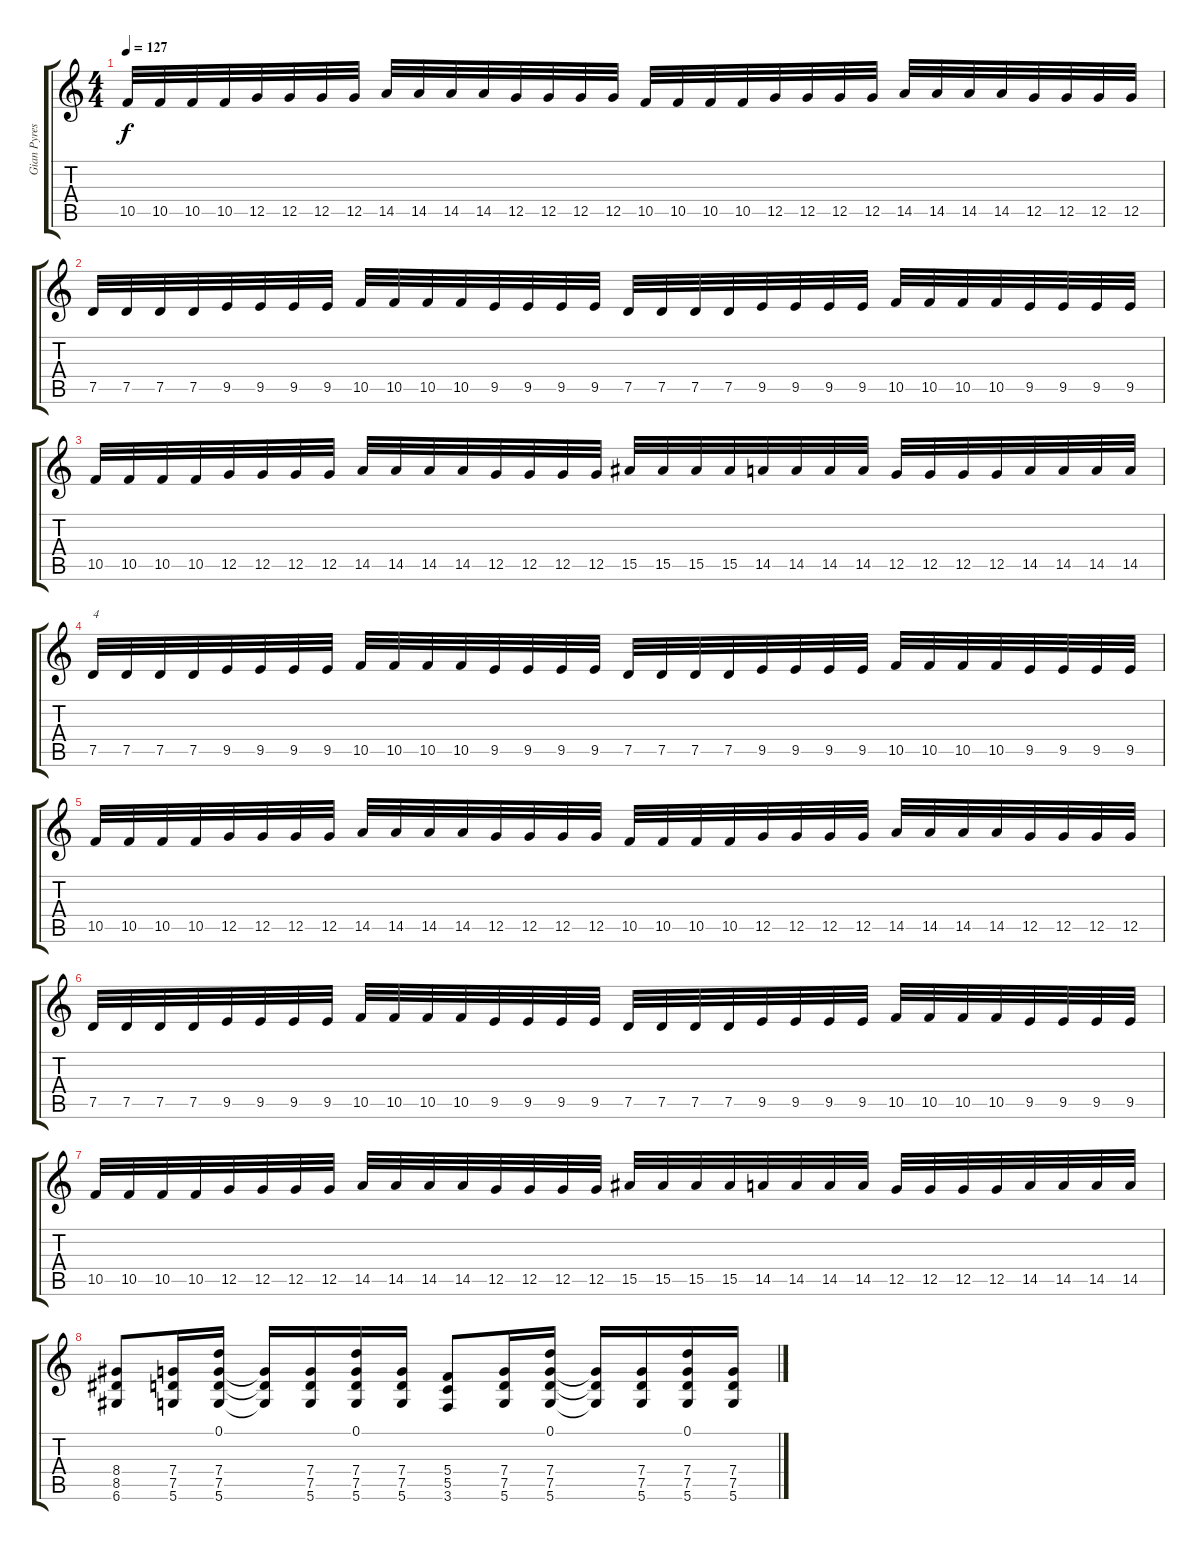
\track ("Gian Pyres" "Gian Pyres") {instrument distortionguitar}
\staff {score tabs}
\tuning (D4 A3 F3 C3 G2 D2) {hide}
\ts (4 4)
\tempo 127
\clef g2
\ks c
10.5.32{dy f} 10.5.32 10.5.32 10.5.32 12.5.32 12.5.32 12.5.32 12.5.32 14.5.32 14.5.32 14.5.32 14.5.32 12.5.32 12.5.32 12.5.32 12.5.32 10.5.32 10.5.32 10.5.32 10.5.32 12.5.32 12.5.32 12.5.32 12.5.32 14.5.32 14.5.32 14.5.32 14.5.32 12.5.32 12.5.32 12.5.32 12.5.32 |
7.5.32 7.5.32 7.5.32 7.5.32 9.5.32 9.5.32 9.5.32 9.5.32 10.5.32 10.5.32 10.5.32 10.5.32 9.5.32 9.5.32 9.5.32 9.5.32 7.5.32 7.5.32 7.5.32 7.5.32 9.5.32 9.5.32 9.5.32 9.5.32 10.5.32 10.5.32 10.5.32 10.5.32 9.5.32 9.5.32 9.5.32 9.5.32 |
10.5.32 10.5.32 10.5.32 10.5.32 12.5.32 12.5.32 12.5.32 12.5.32 14.5.32 14.5.32 14.5.32 14.5.32 12.5.32 12.5.32 12.5.32 12.5.32 15.5.32 15.5.32 15.5.32 15.5.32 14.5.32 14.5.32 14.5.32 14.5.32 12.5.32 12.5.32 12.5.32 12.5.32 14.5.32 14.5.32 14.5.32 14.5.32 |
7.5.32{txt "4"} 7.5.32 7.5.32 7.5.32 9.5.32 9.5.32 9.5.32 9.5.32 10.5.32 10.5.32 10.5.32 10.5.32 9.5.32 9.5.32 9.5.32 9.5.32 7.5.32 7.5.32 7.5.32 7.5.32 9.5.32 9.5.32 9.5.32 9.5.32 10.5.32 10.5.32 10.5.32 10.5.32 9.5.32 9.5.32 9.5.32 9.5.32 |
10.5.32 10.5.32 10.5.32 10.5.32 12.5.32 12.5.32 12.5.32 12.5.32 14.5.32 14.5.32 14.5.32 14.5.32 12.5.32 12.5.32 12.5.32 12.5.32 10.5.32 10.5.32 10.5.32 10.5.32 12.5.32 12.5.32 12.5.32 12.5.32 14.5.32 14.5.32 14.5.32 14.5.32 12.5.32 12.5.32 12.5.32 12.5.32 |
7.5.32 7.5.32 7.5.32 7.5.32 9.5.32 9.5.32 9.5.32 9.5.32 10.5.32 10.5.32 10.5.32 10.5.32 9.5.32 9.5.32 9.5.32 9.5.32 7.5.32 7.5.32 7.5.32 7.5.32 9.5.32 9.5.32 9.5.32 9.5.32 10.5.32 10.5.32 10.5.32 10.5.32 9.5.32 9.5.32 9.5.32 9.5.32 |
10.5.32 10.5.32 10.5.32 10.5.32 12.5.32 12.5.32 12.5.32 12.5.32 14.5.32 14.5.32 14.5.32 14.5.32 12.5.32 12.5.32 12.5.32 12.5.32 15.5.32 15.5.32 15.5.32 15.5.32 14.5.32 14.5.32 14.5.32 14.5.32 12.5.32 12.5.32 12.5.32 12.5.32 14.5.32 14.5.32 14.5.32 14.5.32 |
(8.4 8.5 6.6).8 (7.4 7.5 5.6).16 (0.1 7.4 7.5 5.6).16 (7.4{t} 7.5{t} 5.6{t}).16 (7.4 7.5 5.6).16 (0.1 7.4 7.5 5.6).16 (7.4 7.5 5.6).16 (5.4 5.5 3.6).8 (7.4 7.5 5.6).16 (0.1 7.4 7.5 5.6).16 (7.4{t} 7.5{t} 5.6{t}).16 (7.4 7.5 5.6).16 (0.1 7.4 7.5 5.6).16 (7.4 7.5 5.6).16
